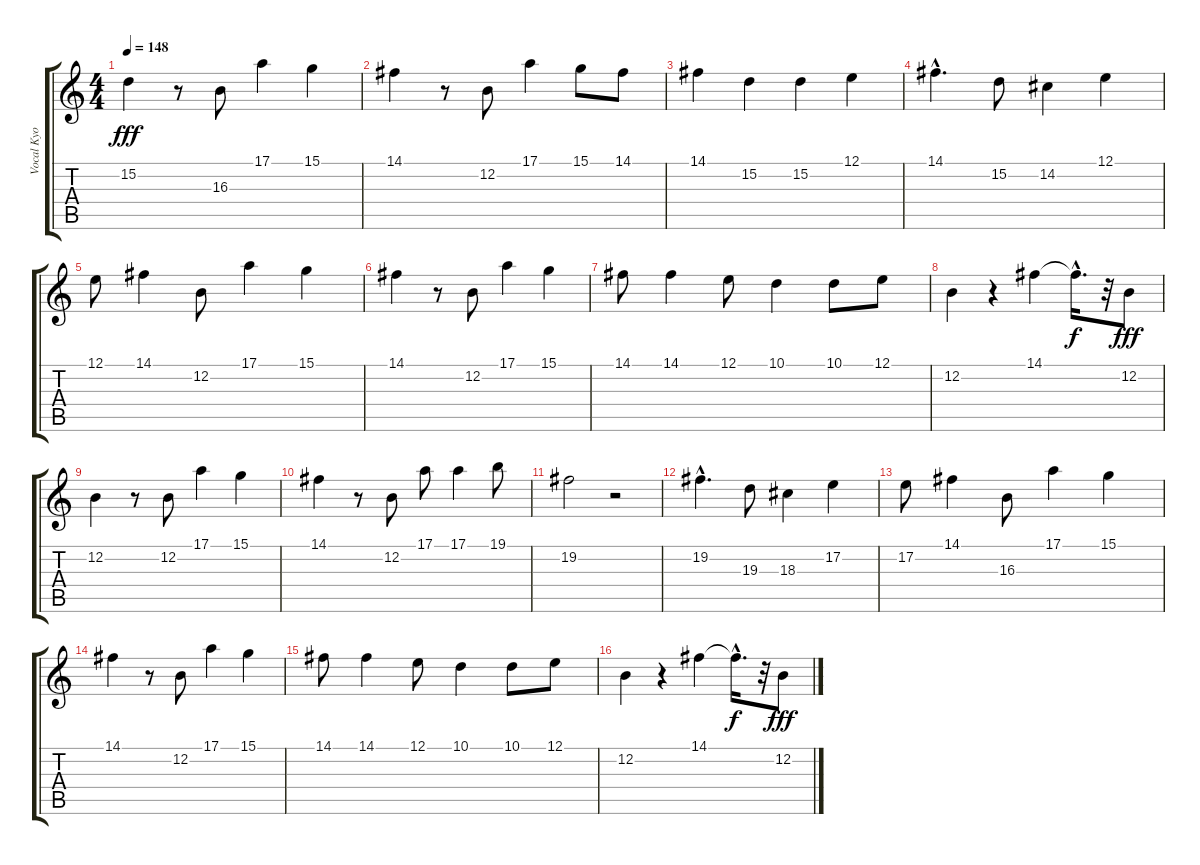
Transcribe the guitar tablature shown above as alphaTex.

\track ("Vocal Kyo" "Vocal Kyo") {instrument baritonesax}
\staff {score tabs}
\tuning (E4 B3 G3 D3 A2 E2) {hide}
\ts (4 4)
\tempo 148
\clef g2
\ks c
15.2.4{dy fff} r.8 16.3.8 17.1.4 15.1.4 |
14.1.4 r.8 12.2.8 17.1.4 15.1.8 14.1.8 |
14.1.4 15.2.4 15.2.4 12.1.4 |
14.1{hac}.4{d} 15.2.8 14.2.4 12.1.4 |
12.1.8 14.1.4 12.2.8 17.1.4 15.1.4 |
14.1.4 r.8 12.2.8 17.1.4 15.1.4 |
14.1.8 14.1.4 12.1.8 10.1.4 10.1.8 12.1.8 |
12.2.4 r.4 14.1.4 14.1{hac t}.16{d dy f} r.32 12.2.8{dy fff} |
12.2.4 r.8 12.2.8 17.1.4 15.1.4 |
14.1.4 r.8 12.2.8 17.1.8 17.1.4 19.1.8 |
19.2.2 r.2 |
19.2{hac}.4{d} 19.3.8 18.3.4 17.2.4 |
17.2.8 14.1.4 16.3.8 17.1.4 15.1.4 |
14.1.4 r.8 12.2.8 17.1.4 15.1.4 |
14.1.8 14.1.4 12.1.8 10.1.4 10.1.8 12.1.8 |
12.2.4 r.4 14.1.4 14.1{hac t}.16{d dy f} r.32 12.2.8{dy fff}
